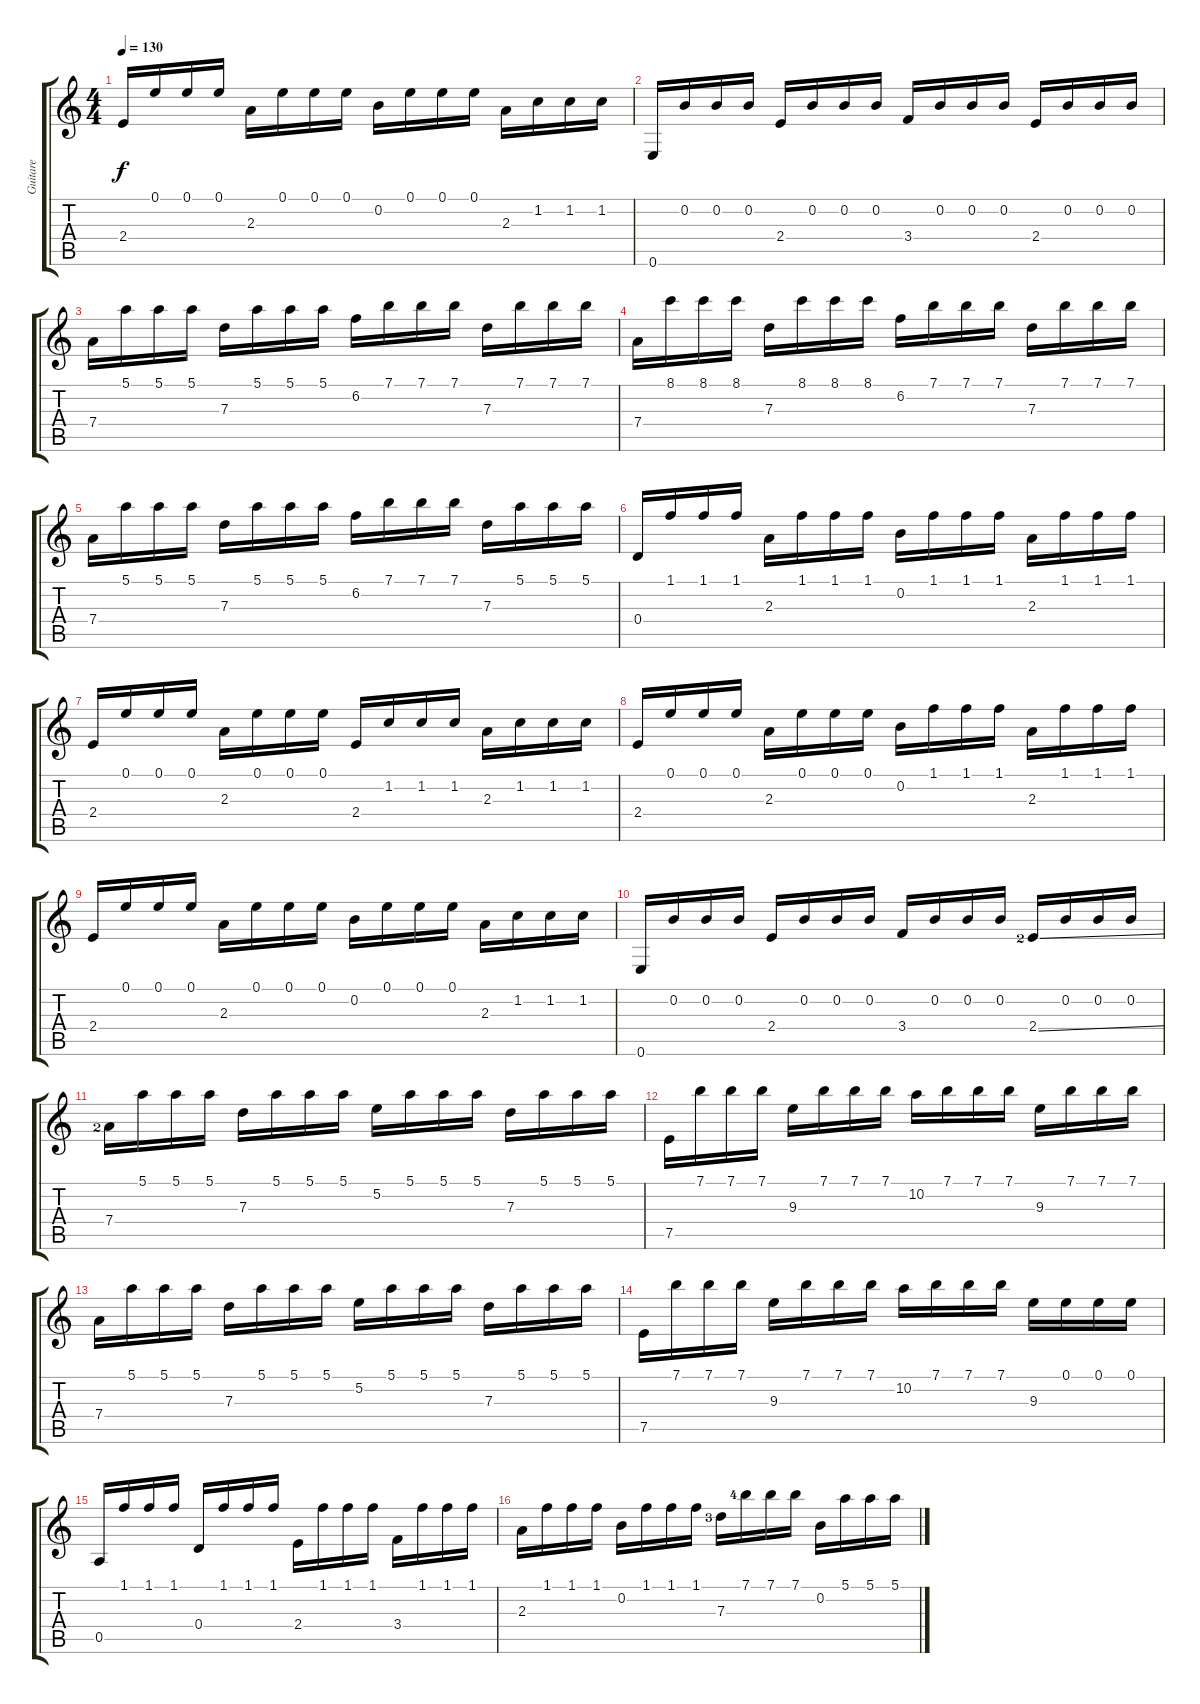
\track ("Guitare" "Guitare") {instrument acousticguitarnylon}
\staff {score tabs}
\tuning (E4 B3 G3 D3 A2 E2) {hide}
\ts (4 4)
\tempo 130
\clef g2
\ks c
2.4.16{dy f} 0.1.16 0.1.16 0.1.16 2.3.16 0.1.16 0.1.16 0.1.16 0.2.16 0.1.16 0.1.16 0.1.16 2.3.16 1.2.16 1.2.16 1.2.16 |
0.6.16 0.2.16 0.2.16 0.2.16 2.4.16 0.2.16 0.2.16 0.2.16 3.4.16 0.2.16 0.2.16 0.2.16 2.4.16 0.2.16 0.2.16 0.2.16 |
7.4.16 5.1.16 5.1.16 5.1.16 7.3.16 5.1.16 5.1.16 5.1.16 6.2.16 7.1.16 7.1.16 7.1.16 7.3.16 7.1.16 7.1.16 7.1.16 |
7.4.16 8.1.16 8.1.16 8.1.16 7.3.16 8.1.16 8.1.16 8.1.16 6.2.16 7.1.16 7.1.16 7.1.16 7.3.16 7.1.16 7.1.16 7.1.16 |
7.4.16 5.1.16 5.1.16 5.1.16 7.3.16 5.1.16 5.1.16 5.1.16 6.2.16 7.1.16 7.1.16 7.1.16 7.3.16 5.1.16 5.1.16 5.1.16 |
0.4.16 1.1.16 1.1.16 1.1.16 2.3.16 1.1.16 1.1.16 1.1.16 0.2.16 1.1.16 1.1.16 1.1.16 2.3.16 1.1.16 1.1.16 1.1.16 |
2.4.16 0.1.16 0.1.16 0.1.16 2.3.16 0.1.16 0.1.16 0.1.16 2.4.16 1.2.16 1.2.16 1.2.16 2.3.16 1.2.16 1.2.16 1.2.16 |
2.4.16 0.1.16 0.1.16 0.1.16 2.3.16 0.1.16 0.1.16 0.1.16 0.2.16 1.1.16 1.1.16 1.1.16 2.3.16 1.1.16 1.1.16 1.1.16 |
2.4.16 0.1.16 0.1.16 0.1.16 2.3.16 0.1.16 0.1.16 0.1.16 0.2.16 0.1.16 0.1.16 0.1.16 2.3.16 1.2.16 1.2.16 1.2.16 |
0.6.16 0.2.16 0.2.16 0.2.16 2.4.16 0.2.16 0.2.16 0.2.16 3.4.16 0.2.16 0.2.16 0.2.16 2.4{ss lf 3}.16 0.2.16 0.2.16 0.2.16 |
7.4{lf 3}.16 5.1.16 5.1.16 5.1.16 7.3.16 5.1.16 5.1.16 5.1.16 5.2.16 5.1.16 5.1.16 5.1.16 7.3.16 5.1.16 5.1.16 5.1.16 |
7.5.16 7.1.16 7.1.16 7.1.16 9.3.16 7.1.16 7.1.16 7.1.16 10.2.16 7.1.16 7.1.16 7.1.16 9.3.16 7.1.16 7.1.16 7.1.16 |
7.4.16 5.1.16 5.1.16 5.1.16 7.3.16 5.1.16 5.1.16 5.1.16 5.2.16 5.1.16 5.1.16 5.1.16 7.3.16 5.1.16 5.1.16 5.1.16 |
7.5.16 7.1.16 7.1.16 7.1.16 9.3.16 7.1.16 7.1.16 7.1.16 10.2.16 7.1.16 7.1.16 7.1.16 9.3.16 0.1.16 0.1.16 0.1.16 |
0.5.16 1.1.16 1.1.16 1.1.16 0.4.16 1.1.16 1.1.16 1.1.16 2.4.16 1.1.16 1.1.16 1.1.16 3.4.16 1.1.16 1.1.16 1.1.16 |
2.3.16 1.1.16 1.1.16 1.1.16 0.2.16 1.1.16 1.1.16 1.1.16 7.3{lf 4}.16 7.1{lf 5}.16 7.1.16 7.1.16 0.2.16 5.1.16 5.1.16 5.1.16
